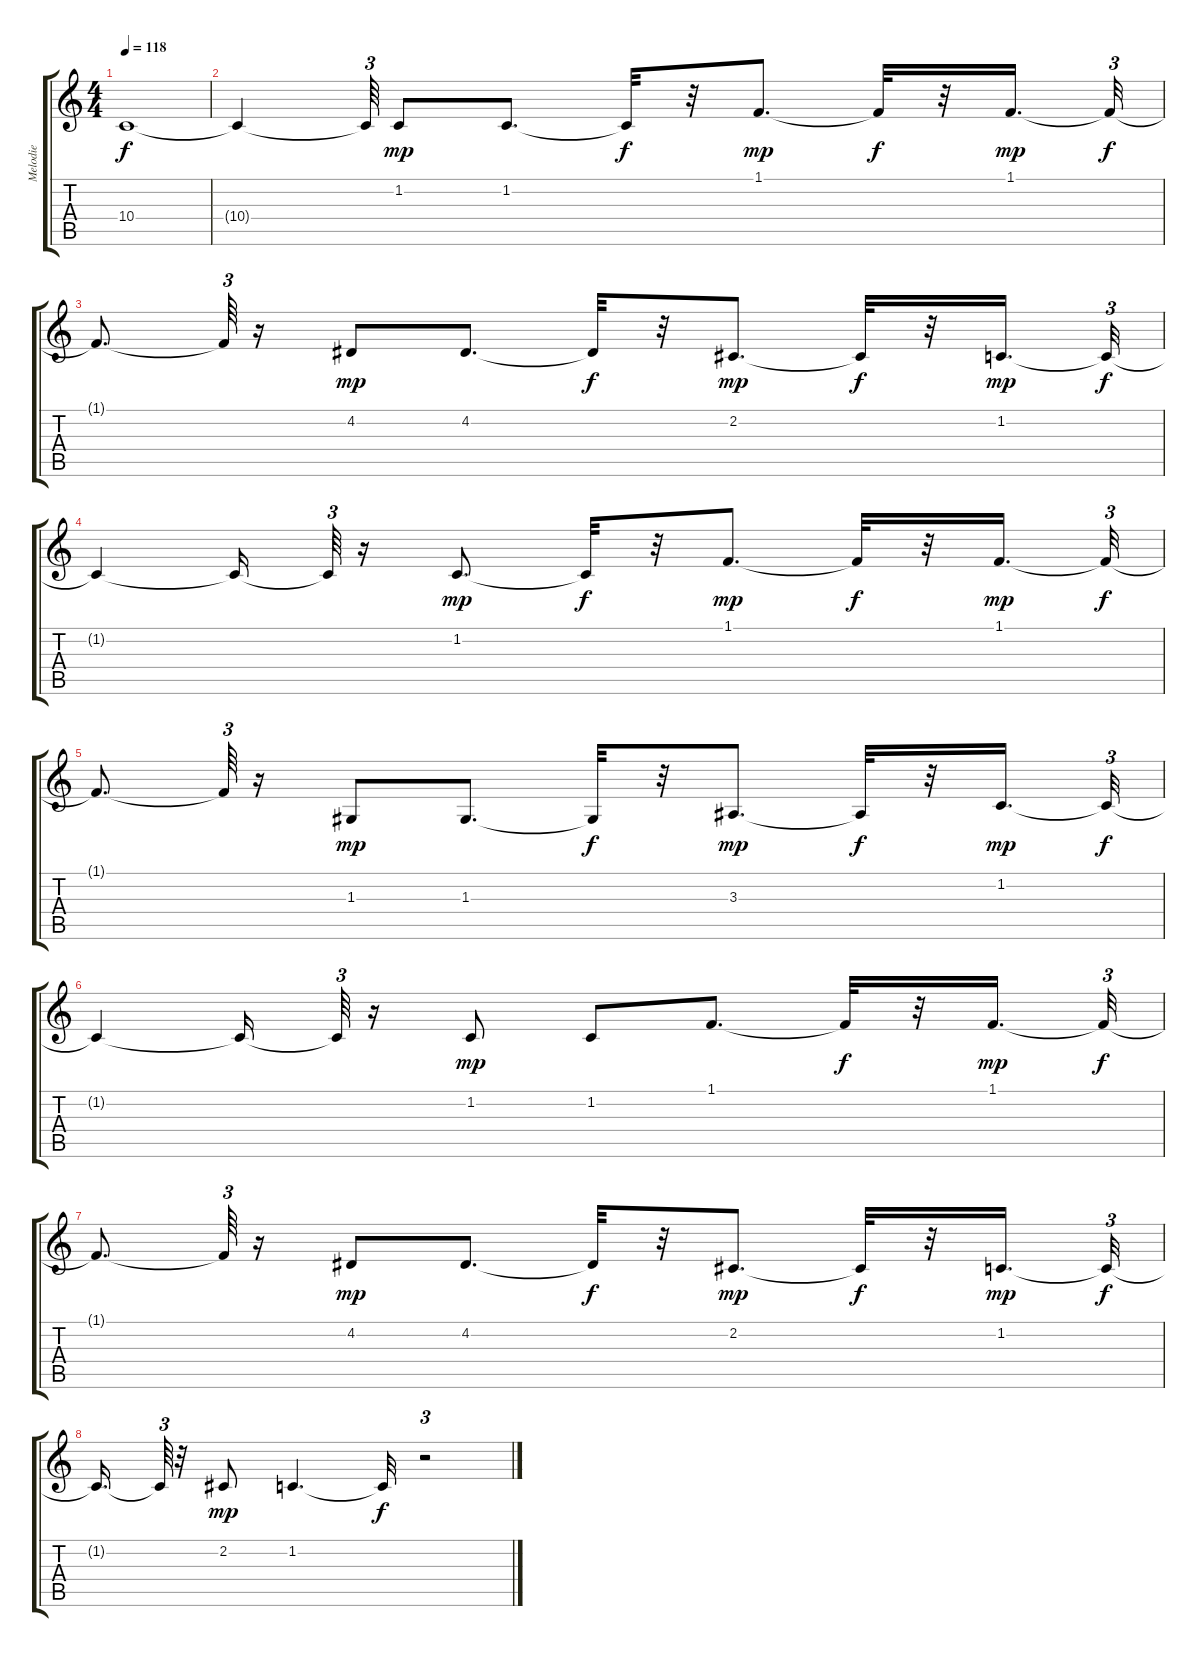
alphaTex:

\track ("Melodie" "Melodie") {instrument trombone}
\staff {score tabs}
\tuning (E4 B3 G3 D3 A2 E2) {hide}
\ts (4 4)
\tempo 118
\clef g2
\ks c
10.4{t}.1{dy f} |
10.4{t}.4 10.4{t}.64{tu (3 2)} 1.2.8{dy mp} 1.2.8{d} 1.2{t}.32{dy f} r.32 1.1.8{d dy mp} 1.1{t}.32{dy f} r.32 1.1.16{d dy mp} 1.1{t}.32{tu (3 2) dy f} |
1.1{t}.8{d} 1.1{t}.64{tu (3 2)} r.16 4.2.8{dy mp} 4.2.8{d} 4.2{t}.32{dy f} r.32 2.2.8{d dy mp} 2.2{t}.32{dy f} r.32 1.2.16{d dy mp} 1.2{t}.32{tu (3 2) dy f} |
1.2{t}.4 1.2{t}.16 1.2{t}.64{tu (3 2)} r.16 1.2.8{d dy mp} 1.2{t}.32{dy f} r.32 1.1.8{d dy mp} 1.1{t}.32{dy f} r.32 1.1.16{d dy mp} 1.1{t}.32{tu (3 2) dy f} |
1.1{t}.8{d} 1.1{t}.64{tu (3 2)} r.16 1.3.8{dy mp} 1.3.8{d} 1.3{t}.32{dy f} r.32 3.3.8{d dy mp} 3.3{t}.32{dy f} r.32 1.2.16{d dy mp} 1.2{t}.32{tu (3 2) dy f} |
1.2{t}.4 1.2{t}.16 1.2{t}.64{tu (3 2)} r.16 1.2.8{dy mp} 1.2.8 1.1.8{d} 1.1{t}.32{dy f} r.32 1.1.16{d dy mp} 1.1{t}.32{tu (3 2) dy f} |
1.1{t}.8{d} 1.1{t}.64{tu (3 2)} r.16 4.2.8{dy mp} 4.2.8{d} 4.2{t}.32{dy f} r.32 2.2.8{d dy mp} 2.2{t}.32{dy f} r.32 1.2.16{d dy mp} 1.2{t}.32{tu (3 2) dy f} |
1.2{t}.16{d} 1.2{t}.64{tu (3 2)} r.32 2.2.8{dy mp} 1.2.4{d} 1.2{t}.32{dy f} r.2{tu (3 2)}
